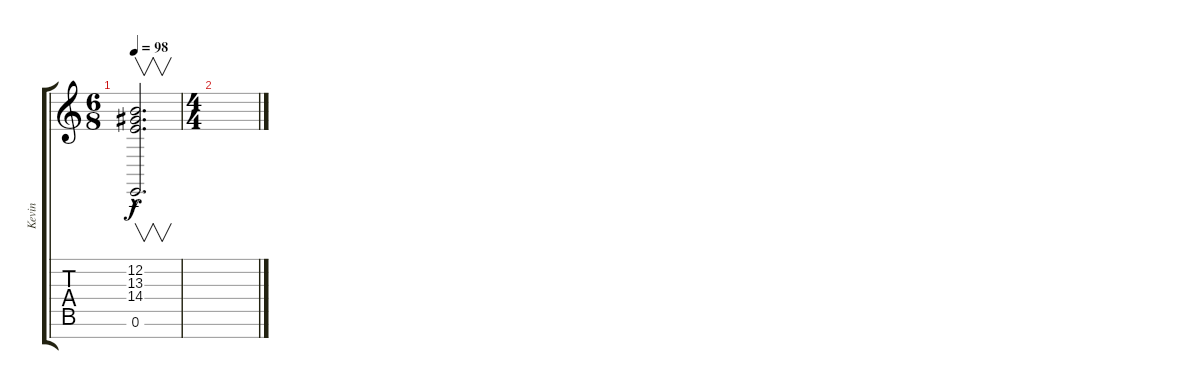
\track ("Kevin" "Kevin") {instrument harmonica}
\staff {score tabs}
\tuning (E4 B3 G3 D3 A2 E2 B1) {hide}
\ts (6 8)
\tempo 98
\clef g2
\ks c
(12.2{hac} 13.3{hac} 14.4{hac} 0.6{hac}).2{v d dy f} |
\ts (4 4)
